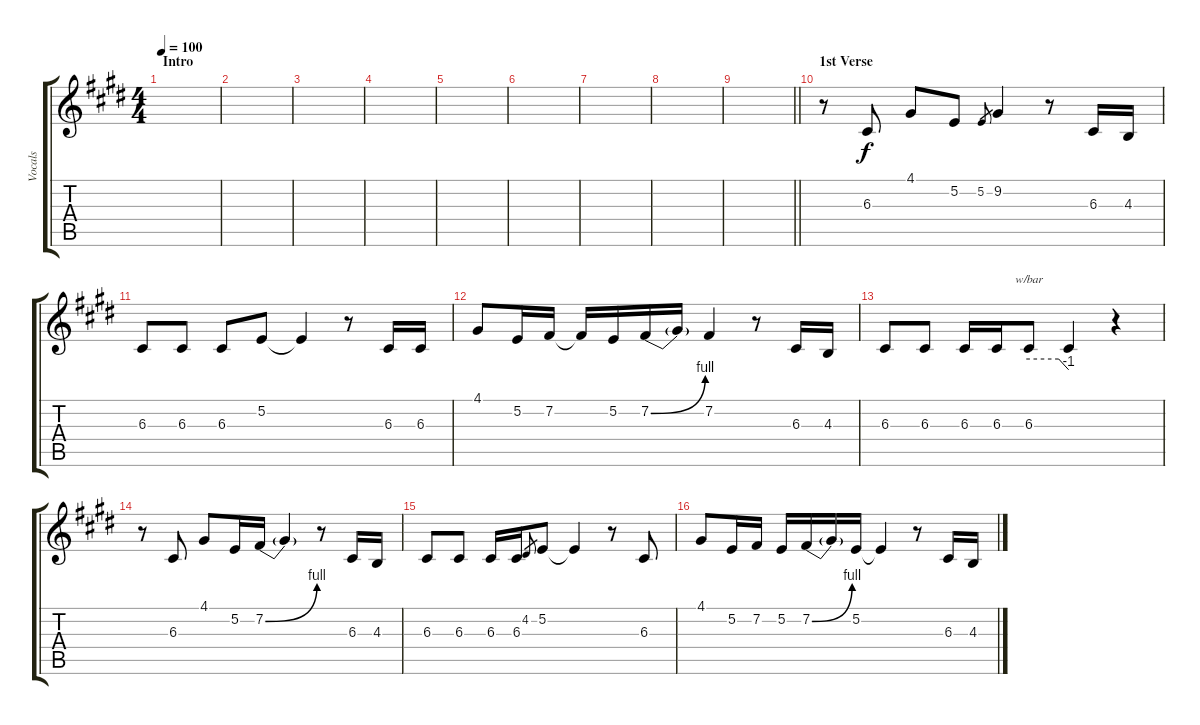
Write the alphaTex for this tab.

\track ("Vocals" "Vocals") {instrument lead6voice}
\staff {score tabs}
\tuning (E4 B3 G3 D3 A2 E2) {hide}
\ts (4 4)
\section ("" "Intro")
\tempo 100
\clef g2
\ks c#minor
|
|
|
|
|
|
|
|
\barLineRight lightlight
|
\section ("" "1st Verse")
r.8 6.3.8 4.1.8 5.2.8 5.2.8{gr} 9.2.4 r.8 6.3.16 4.3.16 |
6.3.8 6.3.8 6.3.8 5.2.8 5.2{t}.4 r.8 6.3.16 6.3.16 |
4.1.8 5.2.16 7.2.16 7.2{t}.16 5.2.16 7.2{be (bend 0 0 60 4)}.16 7.2{t}.16 7.2.4 r.8 6.3.16 4.3.16 |
6.3.8 6.3.8 6.3.16 6.3.16 6.3.8{tbe (custom default 0 0 45 0 60 -4)} 6.3{t}.4 r.4 |
r.8 6.3.8 4.1.8 5.2.16 7.2{be (bend 0 0 60 4)}.16 7.2{t}.4 r.8 6.3.16 4.3.16 |
6.3.8 6.3.8 6.3.16 6.3.16 4.2.8{gr} 5.2.8 5.2{t}.4 r.8 6.3.8 |
4.1.8 5.2.16 7.2.16 5.2.16 7.2{be (bend 0 0 60 4)}.16 7.2{t}.16 5.2.16 5.2{t}.4 r.8 6.3.16 4.3.16
